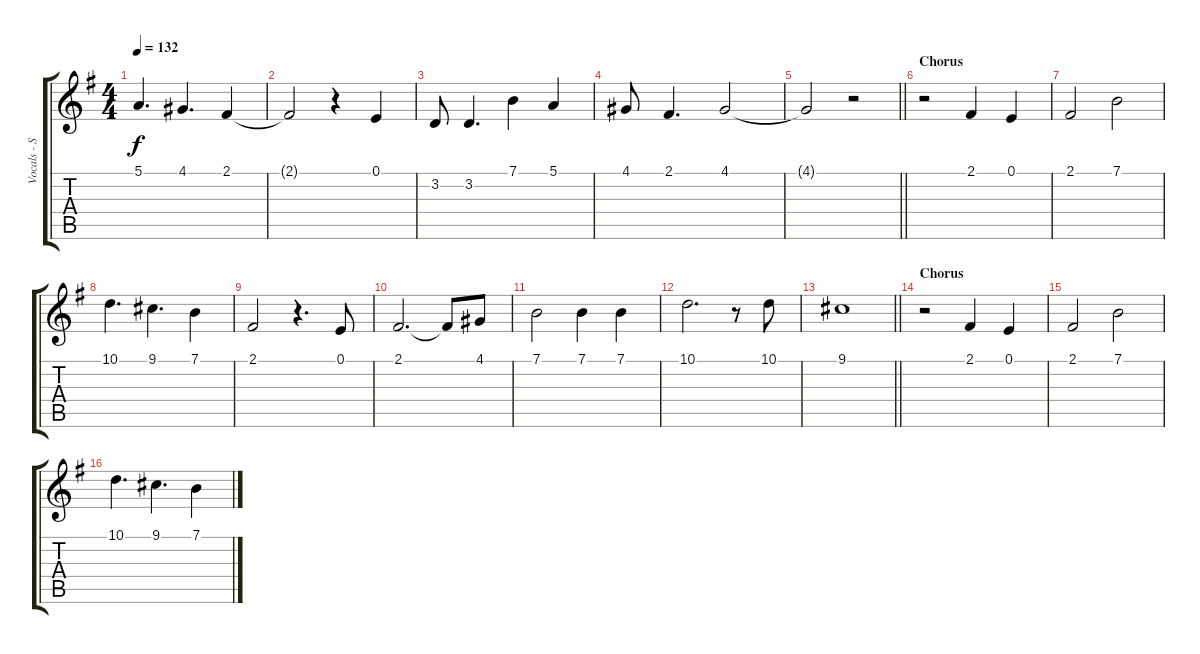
\track ("Vocals - Simone Simons" "Vocals - S") {instrument choiraahs}
\staff {score tabs}
\tuning (E4 B3 G3 D3 A2 E2) {hide}
\ts (4 4)
\tempo 132
\clef g2
\ks g
5.1.4{d dy f} 4.1.4{d} 2.1.4 |
2.1{t}.2 r.4 0.1.4 |
3.2.8 3.2.4{d} 7.1.4 5.1.4 |
4.1.8 2.1.4{d} 4.1.2 |
\barLineRight lightlight
4.1{t}.2 r.2 |
\section ("" "Chorus")
r.2 2.1.4 0.1.4 |
2.1.2 7.1.2 |
10.1.4{d} 9.1.4{d} 7.1.4 |
2.1.2 r.4{d} 0.1.8 |
2.1.2{d} 2.1{t}.8 4.1.8 |
7.1.2 7.1.4 7.1.4 |
10.1.2{d} r.8 10.1.8 |
\barLineRight lightlight
9.1.1 |
\section ("" "Chorus")
r.2 2.1.4 0.1.4 |
2.1.2 7.1.2 |
10.1.4{d} 9.1.4{d} 7.1.4
